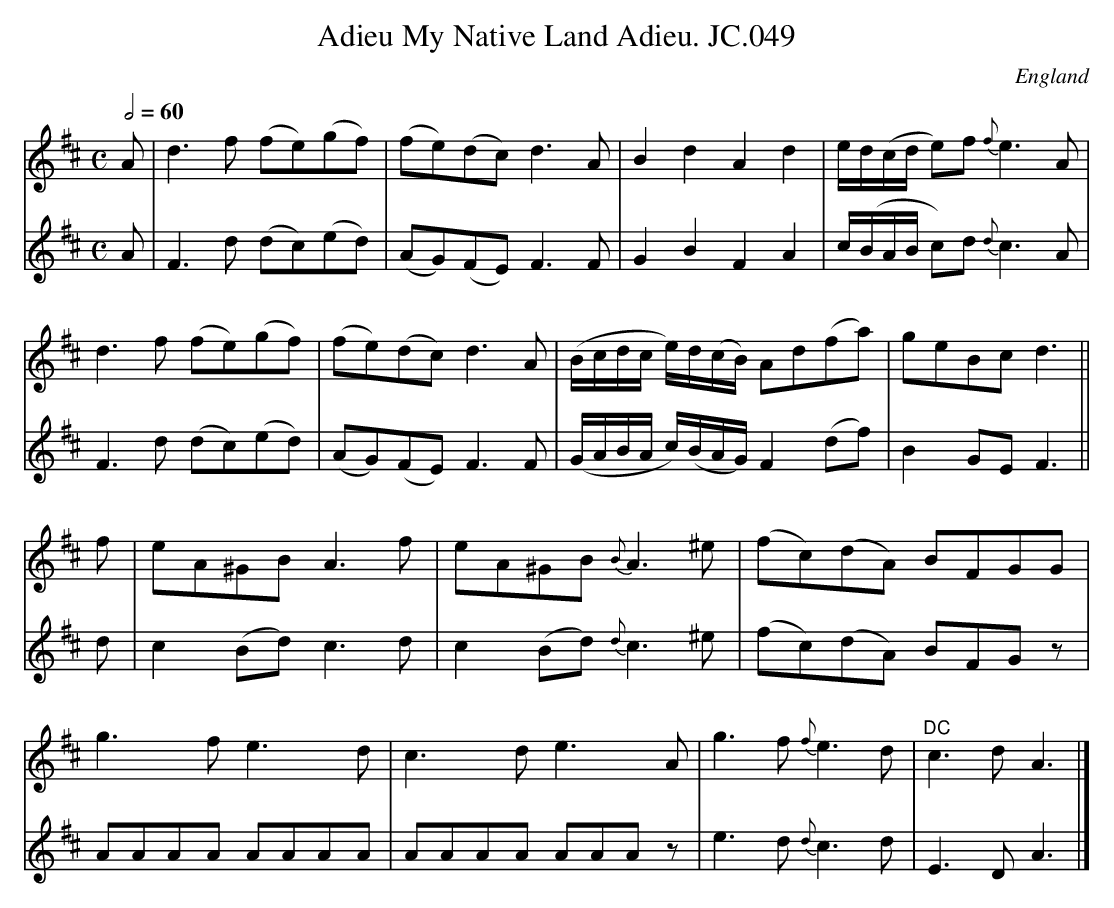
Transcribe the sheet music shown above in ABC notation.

X:1
T:Adieu My Native Land Adieu. JC.049
O:England
M:C
L:1/8
Q:2/4=60
K:D major
[V:1]A|d3f (fe)(gf)|(fe)(dc) d3A|B2d2 A2d2|e/d/(c/d/ e)f{f}e3A|!
[V:2]A|F3d (dc)(ed)|(AG)(FE) F3F|G2B2 F2A2|c/(B/A/B/ c)d{d}c3A|!
[V:1]d3f (fe)(gf)|(fe)(dc) d3A|(B/c/d/c/ e/)d/(c/B/) Ad(fa)|geBc d3||!
[V:2]F3d (dc)(ed)|(AG)(FE) F3F|(G/A/B/A/ c/)(B/A/G/)F2(df)|B2GE F3||!
[V:1]f|eA^GB A3f|eA^GB {B}A3^e|(fc)(dA) BFGG|!
[V:2]d|c2(Bd) c3d|c2(Bd) {d}c3^e|(fc)(dA) BFGz|!
[V:1]g3f e3d|c3d e3A|g3f {f}e3d|"^DC"c3d A3|]
[V:2]AAAA AAAA|AAAA AAAz|e3d {d}c3d|E3D A3|]
